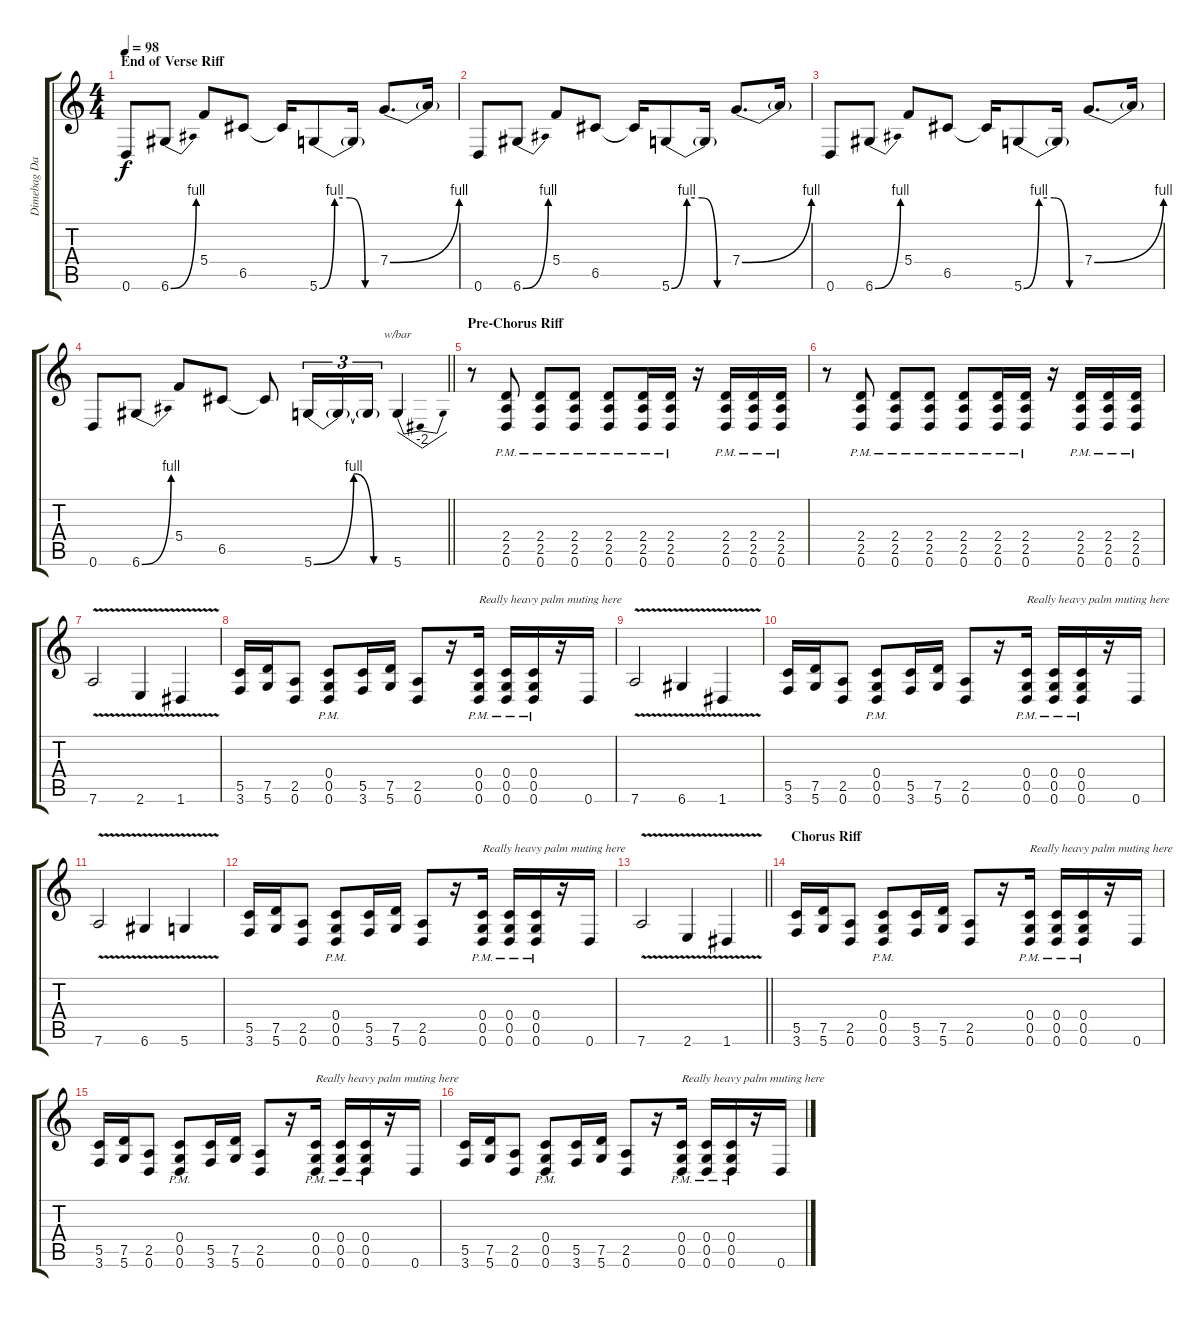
\track ("Dimebag Darrell" "Dimebag Da") {instrument overdrivenguitar}
\staff {score tabs}
\tuning (D4 A3 F3 C3 G2 D2) {hide}
\ts (4 4)
\section ("" "End of Verse Riff")
\tempo 98
\clef g2
\ks c
0.6.8{dy f} 6.6{be (bend 0 0 60 4)}.8 5.4.8 6.5.8 6.5{t}.16 5.6{be (custom 0 0 15 4 30 4 45 0 60 0)}.8 5.6{t}.16 7.4{be (bend 0 0 60 4)}.8{d} 7.4{t}.16 |
0.6.8 6.6{be (bend 0 0 60 4)}.8 5.4.8 6.5.8 6.5{t}.16 5.6{be (custom 0 0 15 4 30 4 45 0 60 0)}.8 5.6{t}.16 7.4{be (bend 0 0 60 4)}.8{d} 7.4{t}.16 |
0.6.8 6.6{be (bend 0 0 60 4)}.8 5.4.8 6.5.8 6.5{t}.16 5.6{be (custom 0 0 15 4 30 4 45 0 60 0)}.8 5.6{t}.16 7.4{be (bend 0 0 60 4)}.8{d} 7.4{t}.16 |
\barLineRight lightlight
0.6.8 6.6{be (bend 0 0 60 4)}.8 5.4.8 6.5.8 6.5{t}.8 5.6{be (custom 0 0 30 4 45 0 60 0)}.16{tu (3 2)} 5.6{t}.16{tu (3 2)} 5.6{t}.16{tu (3 2)} 5.6.4{tbe (dip default 0 0 30 -8 60 0)} |
\section ("" "Pre-Chorus Riff")
r.8 (2.4{pm} 2.5{pm} 0.6{pm}).8 (2.4{pm} 2.5{pm} 0.6{pm}).8 (2.4{pm} 2.5{pm} 0.6{pm}).8 (2.4{pm} 2.5{pm} 0.6{pm}).8 (2.4{pm} 2.5{pm} 0.6{pm}).16 (2.4{pm} 2.5{pm} 0.6{pm}).16 r.16 (2.4{pm} 2.5{pm} 0.6{pm}).16 (2.4{pm} 2.5{pm} 0.6{pm}).16 (2.4{pm} 2.5{pm} 0.6{pm}).16 |
r.8 (2.4{pm} 2.5{pm} 0.6{pm}).8 (2.4{pm} 2.5{pm} 0.6{pm}).8 (2.4{pm} 2.5{pm} 0.6{pm}).8 (2.4{pm} 2.5{pm} 0.6{pm}).8 (2.4{pm} 2.5{pm} 0.6{pm}).16 (2.4{pm} 2.5{pm} 0.6{pm}).16 r.16 (2.4{pm} 2.5{pm} 0.6{pm}).16 (2.4{pm} 2.5{pm} 0.6{pm}).16 (2.4{pm} 2.5{pm} 0.6{pm}).16 |
7.6{v}.2{instrument overdrivenguitar} 2.6{v}.4 1.6{v}.4 |
(5.5 3.6).16 (7.5 5.6).16 (2.5 0.6).8 (0.4{pm} 0.5{pm} 0.6{pm}).8 (5.5 3.6).16 (7.5 5.6).16 (2.5 0.6).8 r.16 (0.4{pm} 0.5{pm} 0.6{pm}).16{txt "Really heavy palm muting here"} (0.4{pm} 0.5{pm} 0.6{pm}).16 (0.4{pm} 0.5{pm} 0.6{pm}).16 r.16 0.6.16 |
7.6{v}.2 6.6{v}.4 1.6{v}.4 |
(5.5 3.6).16 (7.5 5.6).16 (2.5 0.6).8 (0.4{pm} 0.5{pm} 0.6{pm}).8 (5.5 3.6).16 (7.5 5.6).16 (2.5 0.6).8 r.16 (0.4{pm} 0.5{pm} 0.6{pm}).16{txt "Really heavy palm muting here"} (0.4{pm} 0.5{pm} 0.6{pm}).16 (0.4{pm} 0.5{pm} 0.6{pm}).16 r.16 0.6.16 |
7.6{v}.2 6.6{v}.4 5.6{v}.4 |
(5.5 3.6).16 (7.5 5.6).16 (2.5 0.6).8 (0.4{pm} 0.5{pm} 0.6{pm}).8 (5.5 3.6).16 (7.5 5.6).16 (2.5 0.6).8 r.16 (0.4{pm} 0.5{pm} 0.6{pm}).16{txt "Really heavy palm muting here"} (0.4{pm} 0.5{pm} 0.6{pm}).16 (0.4{pm} 0.5{pm} 0.6{pm}).16 r.16 0.6.16 |
\barLineRight lightlight
7.6{v}.2 2.6{v}.4 1.6{v}.4 |
\section ("" "Chorus Riff")
(5.5 3.6).16 (7.5 5.6).16 (2.5 0.6).8 (0.4{pm} 0.5{pm} 0.6{pm}).8 (5.5 3.6).16 (7.5 5.6).16 (2.5 0.6).8 r.16 (0.4{pm} 0.5{pm} 0.6{pm}).16{txt "Really heavy palm muting here"} (0.4{pm} 0.5{pm} 0.6{pm}).16 (0.4{pm} 0.5{pm} 0.6{pm}).16 r.16 0.6.16 |
(5.5 3.6).16 (7.5 5.6).16 (2.5 0.6).8 (0.4{pm} 0.5{pm} 0.6{pm}).8 (5.5 3.6).16 (7.5 5.6).16 (2.5 0.6).8 r.16 (0.4{pm} 0.5{pm} 0.6{pm}).16{txt "Really heavy palm muting here"} (0.4{pm} 0.5{pm} 0.6{pm}).16 (0.4{pm} 0.5{pm} 0.6{pm}).16 r.16 0.6.16 |
(5.5 3.6).16 (7.5 5.6).16 (2.5 0.6).8 (0.4{pm} 0.5{pm} 0.6{pm}).8 (5.5 3.6).16 (7.5 5.6).16 (2.5 0.6).8 r.16 (0.4{pm} 0.5{pm} 0.6{pm}).16{txt "Really heavy palm muting here"} (0.4{pm} 0.5{pm} 0.6{pm}).16 (0.4{pm} 0.5{pm} 0.6{pm}).16 r.16 0.6.16
